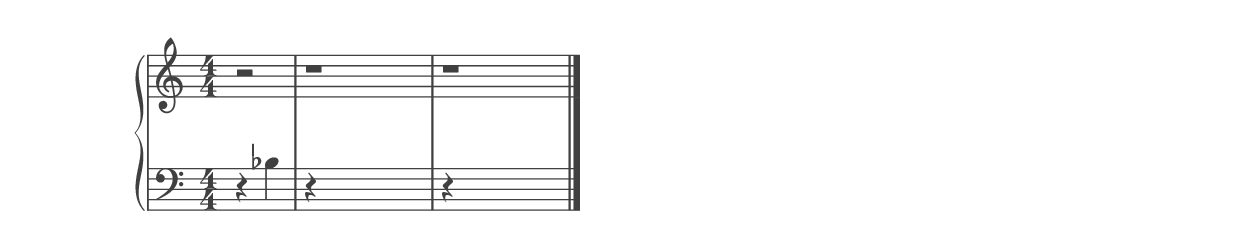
%% ----------------------------------------------------------------------------
%% Generated on: 2019 January 05
%% Note Name: B3b
%% Octave: 3
%% Clef: bass
%% Filename: 072-38-3-bass-B3b
%% ----------------------------------------------------------------------------

\version "2.19.82"

\include "../piano_note_colors.ly"

\header {
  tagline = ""
}

upper = {
  \clef treble
  \numericTimeSignature
  % treble note
  r2
  % treble octave (hidden)
  r1
  % treble octave (hidden) repeat
  \unHideNotes
  r1
  \bar "|."
}

lower = {
  \clef bass
  \numericTimeSignature
  % bass note in color
  r4 bes4
  % bass octave (hidden)
  r4 \hideNotes bes,4 bes4 bes'4
  % bass octave (hidden) repeat
  \unHideNotes
  r4 \hideNotes bes,4 bes4 bes'4
}

\score {
  \new PianoStaff <<
    \context Score
    \applyContext #(override-color-for-all-grobs default-black)
    \time 4/4
    \partial 2
    \new Staff = upper { \upper }
    \new Staff = lower { \lower }
  >>
  \layout { }
  \midi { }
}